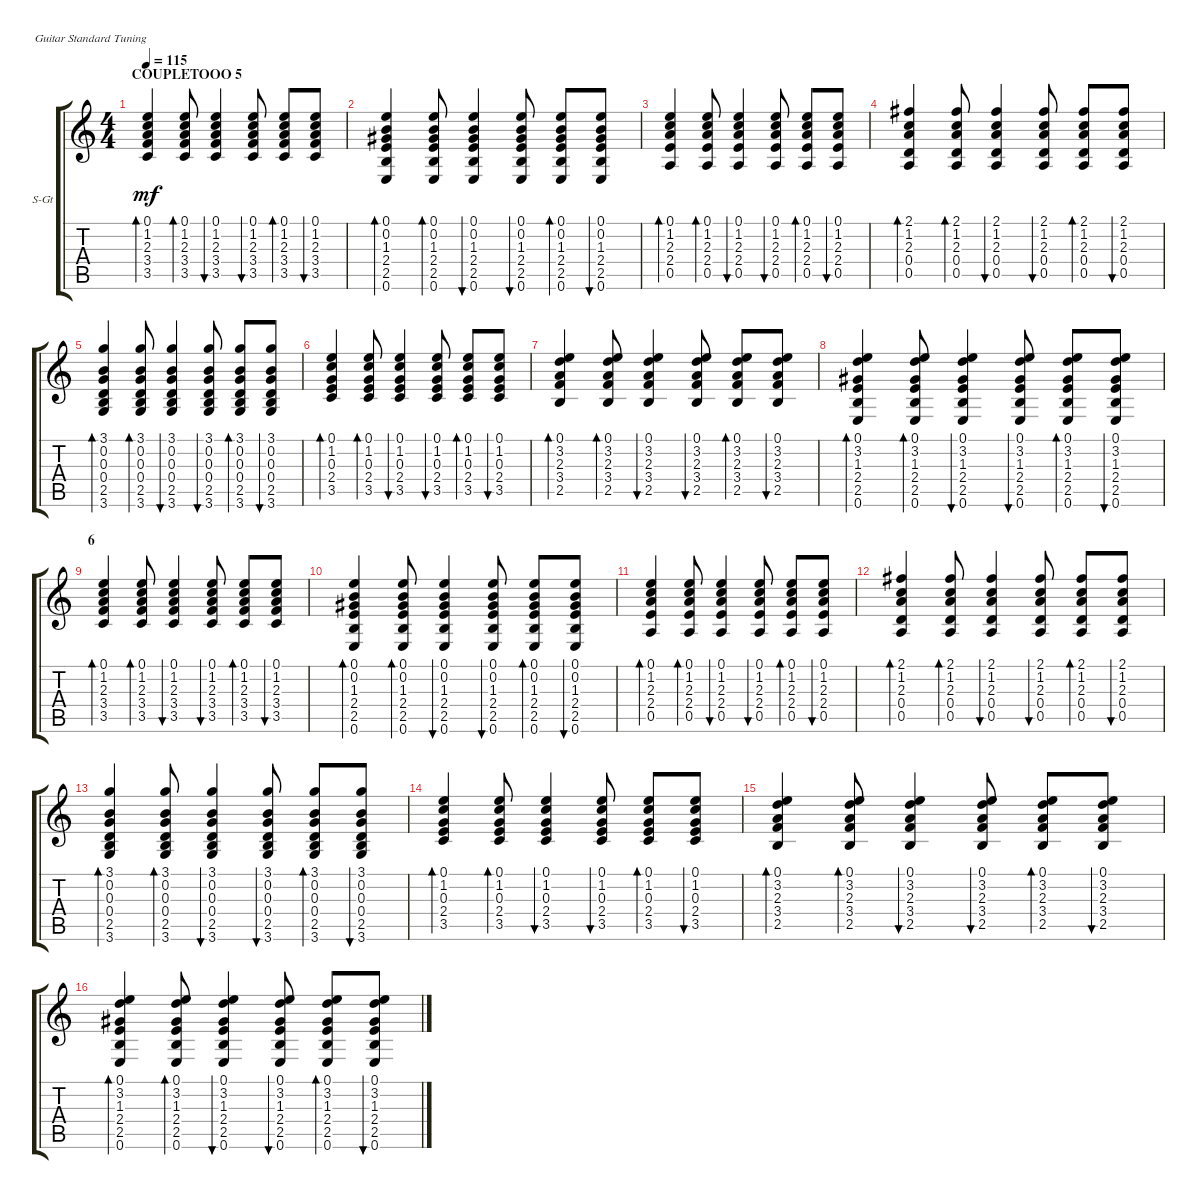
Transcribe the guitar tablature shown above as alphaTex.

\defaultSystemsLayout 4
\bracketExtendMode groupsimilarinstruments
\firstSystemTrackNameOrientation horizontal
\otherSystemsTrackNameOrientation horizontal
\track ("Steel Guitar" "S-Gt") {instrument acousticguitarsteel}
\staff {score tabs}
\tuning (E4 B3 G3 D3 A2 E2)
\ts (4 4)
\section ("" "COUPLETOOO 5")
\tempo 115
\clef g2
\ks aminor
(3.5 3.4 2.3 1.2 0.1).4{bd 30 dy mf} (3.5 3.4 2.3 1.2 0.1).8{bd 30} (3.5 3.4 2.3 1.2 0.1).4{bu 30} (3.5 3.4 2.3 1.2 0.1).8{bu 30} (3.5 3.4 2.3 1.2 0.1).8{bd 30} (3.5 3.4 2.3 1.2 0.1).8{bu 30} |
(0.6 2.5 2.4 1.3 0.2 0.1).4{bd 30} (0.6 2.5 2.4 1.3 0.2 0.1).8{bd 30} (0.6 2.5 2.4 1.3 0.2 0.1).4{bu 30} (0.6 2.5 2.4 1.3 0.2 0.1).8{bu 30} (0.6 2.5 2.4 1.3 0.2 0.1).8{bd 30} (0.6 2.5 2.4 1.3 0.2 0.1).8{bu 30} |
(0.5 2.4 2.3 1.2 0.1).4{bd 30} (0.5 2.4 2.3 1.2 0.1).8{bd 30} (0.5 2.4 2.3 1.2 0.1).4{bu 30} (0.5 2.4 2.3 1.2 0.1).8{bu 30} (0.5 2.4 2.3 1.2 0.1).8{bd 30} (0.5 2.4 2.3 1.2 0.1).8{bu 30} |
(0.5 0.4 2.3 1.2 2.1).4{bd 30} (0.5 0.4 2.3 1.2 2.1).8{bd 30} (0.5 0.4 2.3 1.2 2.1).4{bu 30} (0.5 0.4 2.3 1.2 2.1).8{bu 30} (0.5 0.4 2.3 1.2 2.1).8{bd 30} (0.5 0.4 2.3 1.2 2.1).8{bu 30} |
(3.6 2.5 0.4 0.3 0.2 3.1).4{bd 30} (3.6 2.5 0.4 0.3 0.2 3.1).8{bd 30} (3.6 2.5 0.4 0.3 0.2 3.1).4{bu 30} (3.6 2.5 0.4 0.3 0.2 3.1).8{bu 30} (3.6 2.5 0.4 0.3 0.2 3.1).8{bd 30} (3.6 2.5 0.4 0.3 0.2 3.1).8{bu 30} |
(3.5 2.4 0.3 1.2 0.1).4{bd 30} (3.5 2.4 0.3 1.2 0.1).8{bd 30} (3.5 2.4 0.3 1.2 0.1).4{bu 30} (3.5 2.4 0.3 1.2 0.1).8{bu 30} (3.5 2.4 0.3 1.2 0.1).8{bd 30} (3.5 2.4 0.3 1.2 0.1).8{bu 30} |
(2.5 3.4 2.3 3.2 0.1).4{bd 30} (2.5 3.4 2.3 3.2 0.1).8{bd 30} (2.5 3.4 2.3 3.2 0.1).4{bu 30} (2.5 3.4 2.3 3.2 0.1).8{bu 30} (2.5 3.4 2.3 3.2 0.1).8{bd 30} (2.5 3.4 2.3 3.2 0.1).8{bu 30} |
(0.6 2.5 2.4 1.3 3.2 0.1).4{bd 30} (0.6 2.5 2.4 1.3 3.2 0.1).8{bd 30} (0.6 2.5 2.4 1.3 3.2 0.1).4{bu 30} (0.6 2.5 2.4 1.3 3.2 0.1).8{bu 30} (0.6 2.5 2.4 1.3 3.2 0.1).8{bd 30} (0.6 2.5 2.4 1.3 3.2 0.1).8{bu 30} |
\section ("" "6")
(3.5 3.4 2.3 1.2 0.1).4{bd 30} (3.5 3.4 2.3 1.2 0.1).8{bd 30} (3.5 3.4 2.3 1.2 0.1).4{bu 30} (3.5 3.4 2.3 1.2 0.1).8{bu 30} (3.5 3.4 2.3 1.2 0.1).8{bd 30} (3.5 3.4 2.3 1.2 0.1).8{bu 30} |
(0.6 2.5 2.4 1.3 0.2 0.1).4{bd 30} (0.6 2.5 2.4 1.3 0.2 0.1).8{bd 30} (0.6 2.5 2.4 1.3 0.2 0.1).4{bu 30} (0.6 2.5 2.4 1.3 0.2 0.1).8{bu 30} (0.6 2.5 2.4 1.3 0.2 0.1).8{bd 30} (0.6 2.5 2.4 1.3 0.2 0.1).8{bu 30} |
(0.5 2.4 2.3 1.2 0.1).4{bd 30} (0.5 2.4 2.3 1.2 0.1).8{bd 30} (0.5 2.4 2.3 1.2 0.1).4{bu 30} (0.5 2.4 2.3 1.2 0.1).8{bu 30} (0.5 2.4 2.3 1.2 0.1).8{bd 30} (0.5 2.4 2.3 1.2 0.1).8{bu 30} |
(0.5 0.4 2.3 1.2 2.1).4{bd 30} (0.5 0.4 2.3 1.2 2.1).8{bd 30} (0.5 0.4 2.3 1.2 2.1).4{bu 30} (0.5 0.4 2.3 1.2 2.1).8{bu 30} (0.5 0.4 2.3 1.2 2.1).8{bd 30} (0.5 0.4 2.3 1.2 2.1).8{bu 30} |
(3.6 2.5 0.4 0.3 0.2 3.1).4{bd 30} (3.6 2.5 0.4 0.3 0.2 3.1).8{bd 30} (3.6 2.5 0.4 0.3 0.2 3.1).4{bu 30} (3.6 2.5 0.4 0.3 0.2 3.1).8{bu 30} (3.6 2.5 0.4 0.3 0.2 3.1).8{bd 30} (3.6 2.5 0.4 0.3 0.2 3.1).8{bu 30} |
(3.5 2.4 0.3 1.2 0.1).4{bd 30} (3.5 2.4 0.3 1.2 0.1).8{bd 30} (3.5 2.4 0.3 1.2 0.1).4{bu 30} (3.5 2.4 0.3 1.2 0.1).8{bu 30} (3.5 2.4 0.3 1.2 0.1).8{bd 30} (3.5 2.4 0.3 1.2 0.1).8{bu 30} |
(2.5 3.4 2.3 3.2 0.1).4{bd 30} (2.5 3.4 2.3 3.2 0.1).8{bd 30} (2.5 3.4 2.3 3.2 0.1).4{bu 30} (2.5 3.4 2.3 3.2 0.1).8{bu 30} (2.5 3.4 2.3 3.2 0.1).8{bd 30} (2.5 3.4 2.3 3.2 0.1).8{bu 30} |
(0.6 2.5 2.4 1.3 3.2 0.1).4{bd 30} (0.6 2.5 2.4 1.3 3.2 0.1).8{bd 30} (0.6 2.5 2.4 1.3 3.2 0.1).4{bu 30} (0.6 2.5 2.4 1.3 3.2 0.1).8{bu 30} (0.6 2.5 2.4 1.3 3.2 0.1).8{bd 30} (0.6 2.5 2.4 1.3 3.2 0.1).8{bu 30}
